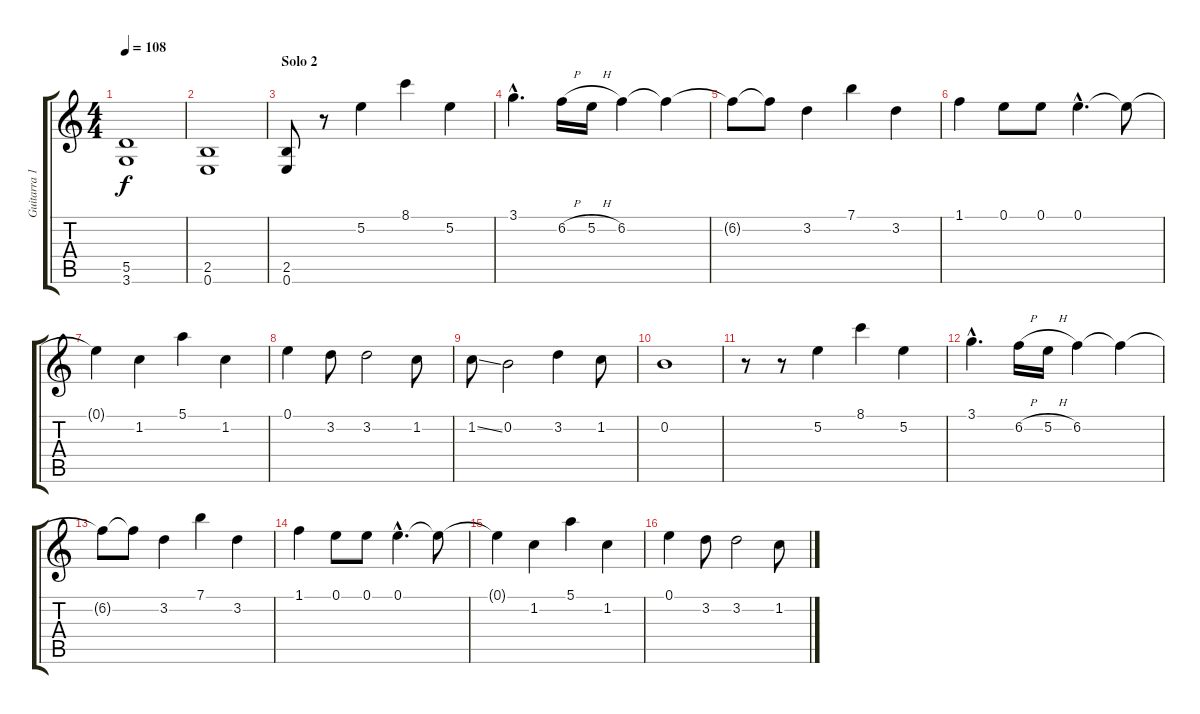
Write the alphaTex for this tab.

\track ("Guitarra 1" "Guitarra 1") {instrument acousticguitarnylon}
\staff {score tabs}
\tuning (E4 B3 G3 D3 A2 E2) {hide}
\ts (4 4)
\tempo 108
\clef g2
\ks c
(5.5 3.6).1{dy f} |
(2.5 0.6).1 |
\section ("" "Solo 2")
(2.5 0.6).8{instrument distortionguitar} r.8 5.2.4 8.1.4 5.2.4 |
3.1{hac}.4{d} 6.2{h}.16 5.2{h}.16 6.2.4 6.2{t}.4 |
6.2{t}.8 6.2{t}.8 3.2.4 7.1.4 3.2.4 |
1.1.4 0.1.8 0.1.8 0.1{hac}.4{d} 0.1{t}.8 |
0.1{t}.4 1.2.4 5.1.4 1.2.4 |
0.1.4 3.2.8 3.2.2 1.2.8 |
1.2{ss}.8 0.2.2 3.2.4 1.2.8 |
0.2.1 |
r.8 r.8 5.2.4 8.1.4 5.2.4 |
3.1{hac}.4{d} 6.2{h}.16 5.2{h}.16 6.2.4 6.2{t}.4 |
6.2{t}.8 6.2{t}.8 3.2.4 7.1.4 3.2.4 |
1.1.4 0.1.8 0.1.8 0.1{hac}.4{d} 0.1{t}.8 |
0.1{t}.4 1.2.4 5.1.4 1.2.4 |
0.1.4 3.2.8 3.2.2 1.2.8
